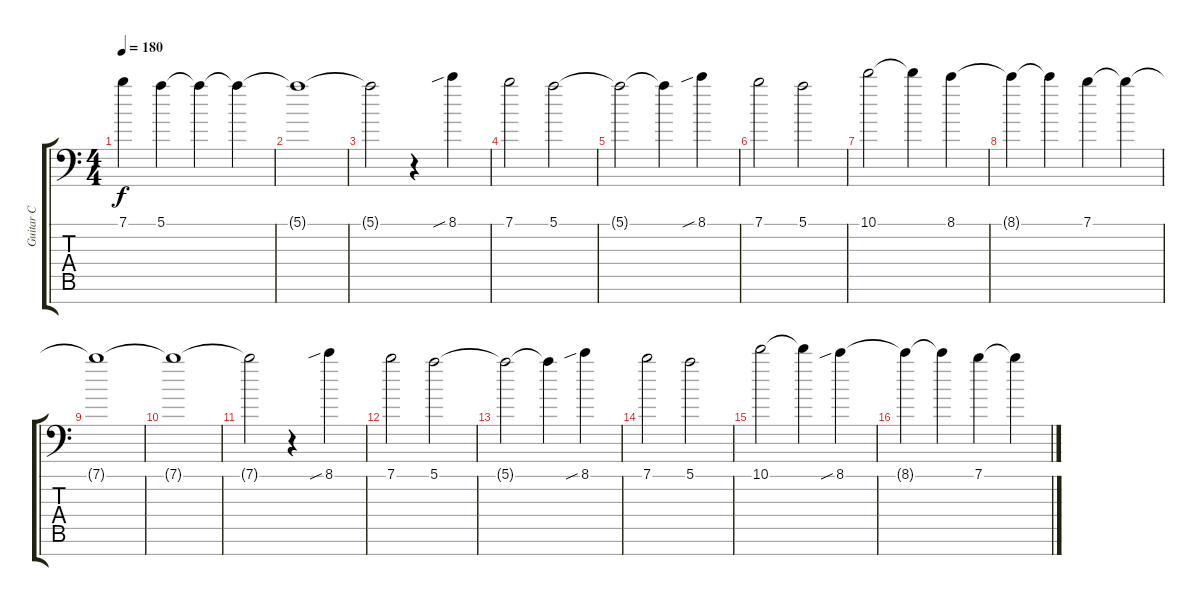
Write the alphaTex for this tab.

\track ("Guitar C" "Guitar C") {instrument distortionguitar}
\staff {score tabs}
\tuning (E4 B3 G3 D3 A2 E2 A1) {hide}
\ts (4 4)
\tempo 180
\clef f4
\ks c
7.1{t}.4{dy f} 5.1.4 5.1{t}.4 5.1{t}.4 |
5.1{t}.1 |
5.1{t}.2 r.4 8.1{sib}.4 |
7.1.2 5.1.2 |
5.1{t}.2 5.1{t}.4 8.1{sib}.4 |
7.1.2 5.1.2 |
10.1.2 10.1{t}.4 8.1.4 |
8.1{t}.4 8.1{t}.4 7.1.4 7.1{t}.4 |
7.1{t}.1 |
7.1{t}.1 |
7.1{t}.2 r.4 8.1{sib}.4 |
7.1.2 5.1.2 |
5.1{t}.2 5.1{t}.4 8.1{sib}.4 |
7.1.2 5.1.2 |
10.1.2 10.1{t}.4 8.1{sib}.4 |
8.1{t}.4 8.1{t}.4 7.1.4 7.1{t}.4
